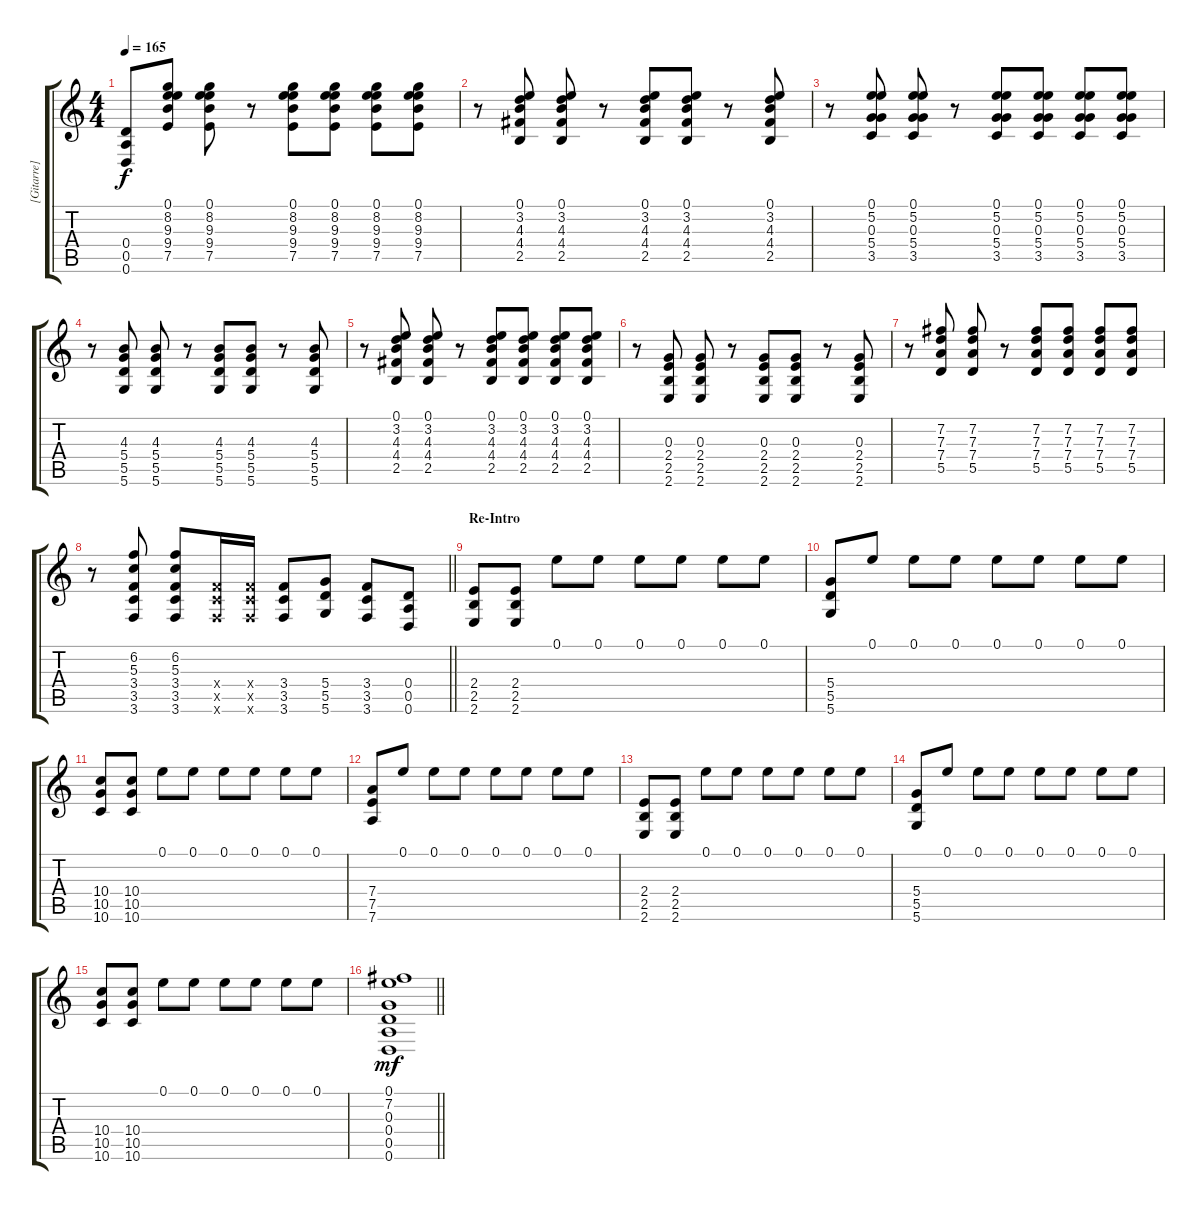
\track ("[Gitarre]" "[Gitarre]") {instrument overdrivenguitar}
\staff {score tabs}
\tuning (E4 B3 G3 D3 A2 D2) {hide}
\ts (4 4)
\tempo 165
\clef g2
\ks c
(0.4{t} 0.5{t} 0.6{t}).8{dy f} (0.1 8.2 9.3 9.4 7.5).8 (0.1 8.2 9.3 9.4 7.5).8 r.8 (0.1 8.2 9.3 9.4 7.5).8 (0.1 8.2 9.3 9.4 7.5).8 (0.1 8.2 9.3 9.4 7.5).8 (0.1 8.2 9.3 9.4 7.5).8 |
r.8 (0.1 3.2 4.3 4.4 2.5).8 (0.1 3.2 4.3 4.4 2.5).8 r.8 (0.1 3.2 4.3 4.4 2.5).8 (0.1 3.2 4.3 4.4 2.5).8 r.8 (0.1 3.2 4.3 4.4 2.5).8 |
r.8 (0.1 5.2 0.3 5.4 3.5).8 (0.1 5.2 0.3 5.4 3.5).8 r.8 (0.1 5.2 0.3 5.4 3.5).8 (0.1 5.2 0.3 5.4 3.5).8 (0.1 5.2 0.3 5.4 3.5).8 (0.1 5.2 0.3 5.4 3.5).8 |
r.8 (4.3 5.4 5.5 5.6).8 (4.3 5.4 5.5 5.6).8 r.8 (4.3 5.4 5.5 5.6).8 (4.3 5.4 5.5 5.6).8 r.8 (4.3 5.4 5.5 5.6).8 |
r.8 (0.1 3.2 4.3 4.4 2.5).8 (0.1 3.2 4.3 4.4 2.5).8 r.8 (0.1 3.2 4.3 4.4 2.5).8 (0.1 3.2 4.3 4.4 2.5).8 (0.1 3.2 4.3 4.4 2.5).8 (0.1 3.2 4.3 4.4 2.5).8 |
r.8 (0.3 2.4 2.5 2.6).8 (0.3 2.4 2.5 2.6).8 r.8 (0.3 2.4 2.5 2.6).8 (0.3 2.4 2.5 2.6).8 r.8 (0.3 2.4 2.5 2.6).8 |
r.8 (7.2 7.3 7.4 5.5).8 (7.2 7.3 7.4 5.5).8 r.8 (7.2 7.3 7.4 5.5).8 (7.2 7.3 7.4 5.5).8 (7.2 7.3 7.4 5.5).8 (7.2 7.3 7.4 5.5).8 |
\barLineRight lightlight
r.8 (6.2 5.3 3.4 3.5 3.6).8 (6.2 5.3 3.4 3.5 3.6).8 (3.4{x} 3.5{x} 3.6{x}).16 (3.4{x} 3.5{x} 3.6{x}).16 (3.4 3.5 3.6).8 (5.4 5.5 5.6).8 (3.4 3.5 3.6).8 (0.4 0.5 0.6).8 |
\section ("" "Re-Intro")
(2.4 2.5 2.6).8{volume 12} (2.4 2.5 2.6).8 0.1.8 0.1.8 0.1.8 0.1.8 0.1.8 0.1.8 |
(5.4 5.5 5.6).8 0.1.8 0.1.8 0.1.8 0.1.8 0.1.8 0.1.8 0.1.8 |
(10.4 10.5 10.6).8 (10.4 10.5 10.6).8 0.1.8 0.1.8 0.1.8 0.1.8 0.1.8 0.1.8 |
(7.4 7.5 7.6).8 0.1.8 0.1.8 0.1.8 0.1.8 0.1.8 0.1.8 0.1.8 |
(2.4 2.5 2.6).8 (2.4 2.5 2.6).8 0.1.8 0.1.8 0.1.8 0.1.8 0.1.8 0.1.8 |
(5.4 5.5 5.6).8 0.1.8 0.1.8 0.1.8 0.1.8 0.1.8 0.1.8 0.1.8 |
(10.4 10.5 10.6).8 (10.4 10.5 10.6).8 0.1.8 0.1.8 0.1.8 0.1.8 0.1.8 0.1.8 |
\barLineRight lightlight
(0.1 7.2 0.3 0.4 0.5 0.6).1{dy mf volume 16}
